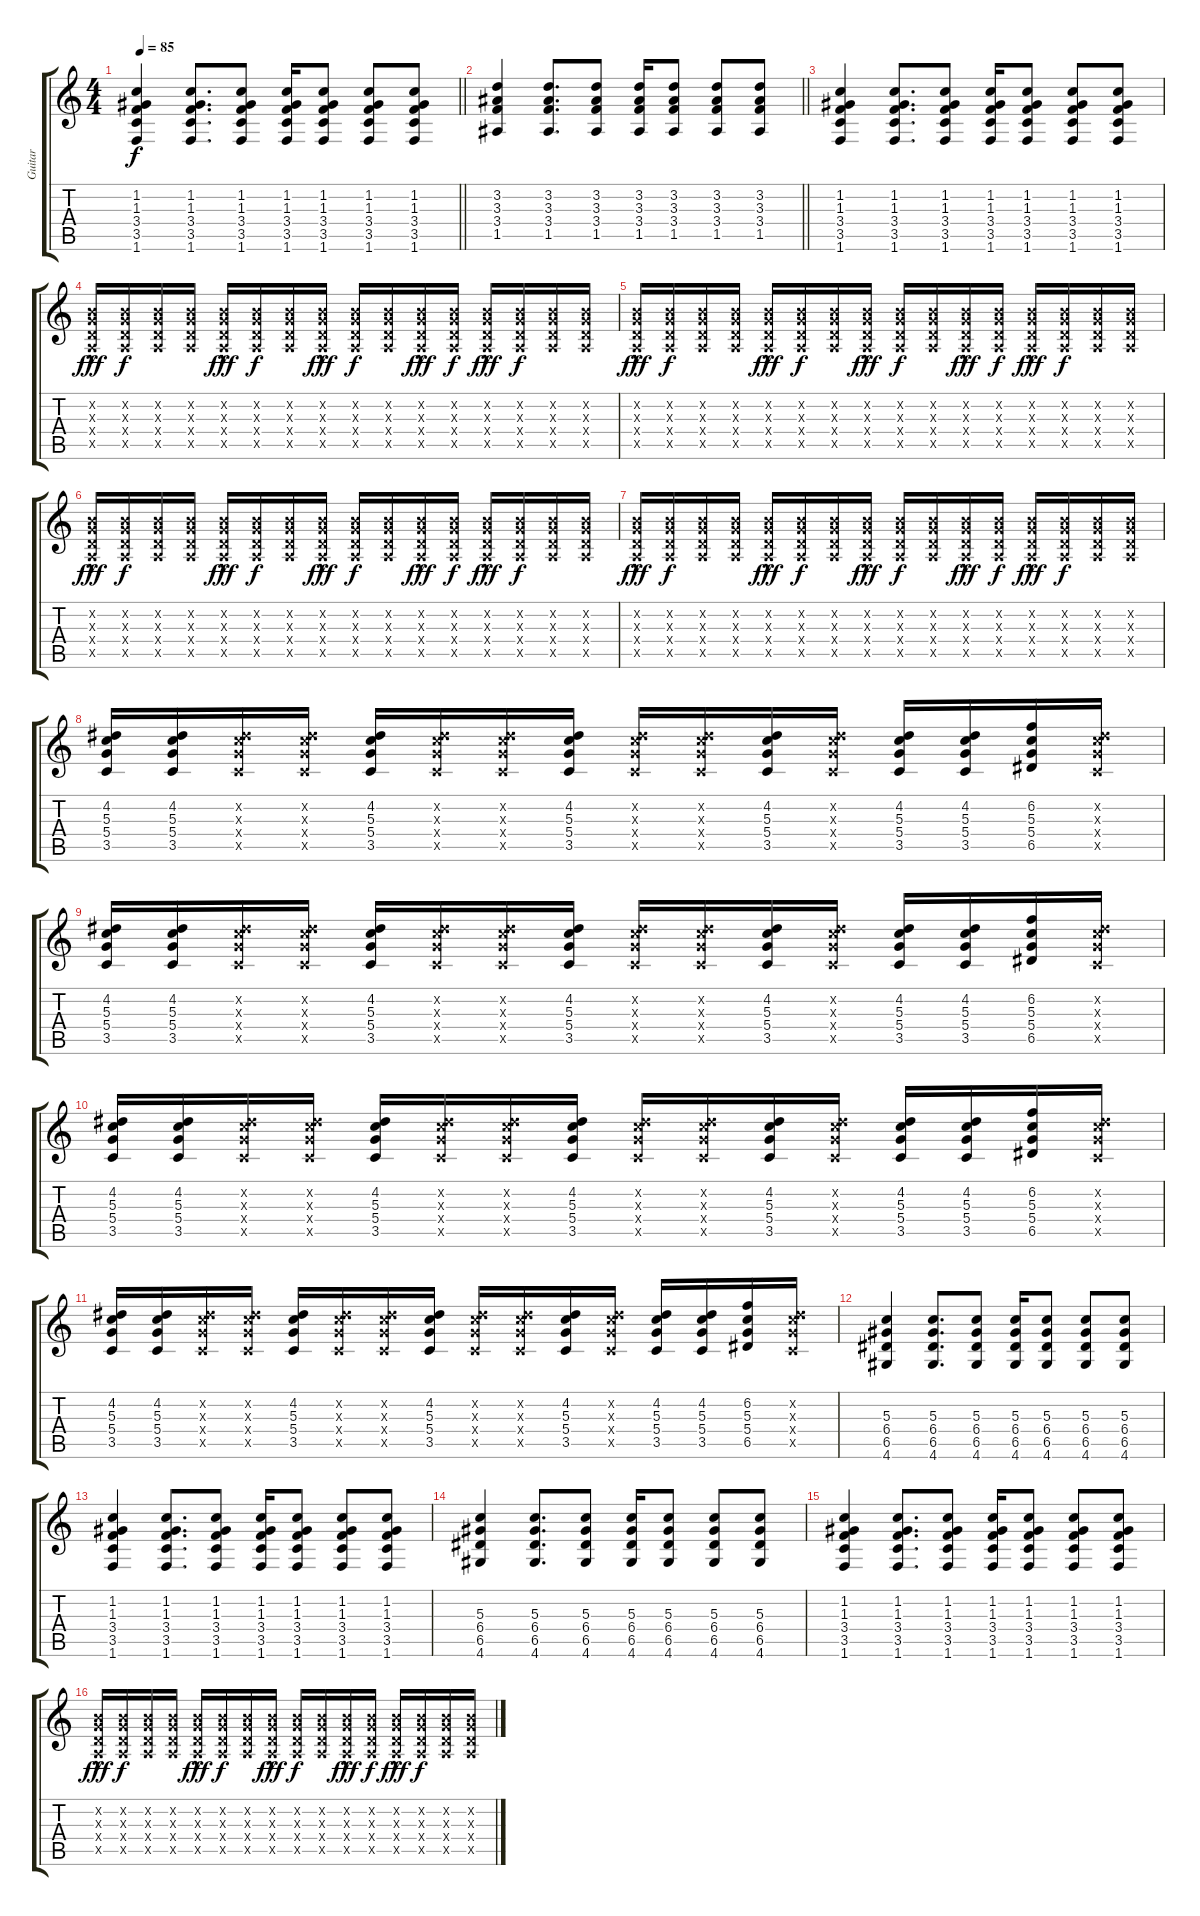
\track ("Guitar" "Guitar") {instrument overdrivenguitar}
\staff {score tabs}
\tuning (E4 B3 G3 D3 A2 E2) {hide}
\ts (4 4)
\tempo 85
\clef g2
\barLineRight lightlight
\ks c
(1.2 1.3 3.4 3.5 1.6).4{dy f} (1.2 1.3 3.4 3.5 1.6).8{d} (1.2 1.3 3.4 3.5 1.6).8 (1.2 1.3 3.4 3.5 1.6).16 (1.2 1.3 3.4 3.5 1.6).8 (1.2 1.3 3.4 3.5 1.6).8 (1.2 1.3 3.4 3.5 1.6).8 |
\barLineRight lightlight
(3.2 3.3 3.4 1.5).4 (3.2 3.3 3.4 1.5).8{d} (3.2 3.3 3.4 1.5).8 (3.2 3.3 3.4 1.5).16 (3.2 3.3 3.4 1.5).8 (3.2 3.3 3.4 1.5).8 (3.2 3.3 3.4 1.5).8 |
(1.2 1.3 3.4 3.5 1.6).4 (1.2 1.3 3.4 3.5 1.6).8{d} (1.2 1.3 3.4 3.5 1.6).8 (1.2 1.3 3.4 3.5 1.6).16 (1.2 1.3 3.4 3.5 1.6).8 (1.2 1.3 3.4 3.5 1.6).8 (1.2 1.3 3.4 3.5 1.6).8 |
(0.2{hac x} 0.3{hac x} 0.4{hac x} 0.5{hac x}).16{dy fff} (0.2{x} 0.3{x} 0.4{x} 0.5{x}).16{dy f} (0.2{x} 0.3{x} 0.4{x} 0.5{x}).16 (0.2{x} 0.3{x} 0.4{x} 0.5{x}).16 (0.2{hac x} 0.3{hac x} 0.4{hac x} 0.5{hac x}).16{dy fff} (0.2{x} 0.3{x} 0.4{x} 0.5{x}).16{dy f} (0.2{x} 0.3{x} 0.4{x} 0.5{x}).16 (0.2{hac x} 0.3{hac x} 0.4{hac x} 0.5{hac x}).16{dy fff} (0.2{x} 0.3{x} 0.4{x} 0.5{x}).16{dy f} (0.2{x} 0.3{x} 0.4{x} 0.5{x}).16 (0.2{hac x} 0.3{hac x} 0.4{hac x} 0.5{hac x}).16{dy fff} (0.2{x} 0.3{x} 0.4{x} 0.5{x}).16{dy f} (0.2{hac x} 0.3{hac x} 0.4{hac x} 0.5{hac x}).16{dy fff} (0.2{x} 0.3{x} 0.4{x} 0.5{x}).16{dy f} (0.2{x} 0.3{x} 0.4{x} 0.5{x}).16 (0.2{x} 0.3{x} 0.4{x} 0.5{x}).16 |
(0.2{hac x} 0.3{hac x} 0.4{hac x} 0.5{hac x}).16{dy fff} (0.2{x} 0.3{x} 0.4{x} 0.5{x}).16{dy f} (0.2{x} 0.3{x} 0.4{x} 0.5{x}).16 (0.2{x} 0.3{x} 0.4{x} 0.5{x}).16 (0.2{hac x} 0.3{hac x} 0.4{hac x} 0.5{hac x}).16{dy fff} (0.2{x} 0.3{x} 0.4{x} 0.5{x}).16{dy f} (0.2{x} 0.3{x} 0.4{x} 0.5{x}).16 (0.2{hac x} 0.3{hac x} 0.4{hac x} 0.5{hac x}).16{dy fff} (0.2{x} 0.3{x} 0.4{x} 0.5{x}).16{dy f} (0.2{x} 0.3{x} 0.4{x} 0.5{x}).16 (0.2{hac x} 0.3{hac x} 0.4{hac x} 0.5{hac x}).16{dy fff} (0.2{x} 0.3{x} 0.4{x} 0.5{x}).16{dy f} (0.2{hac x} 0.3{hac x} 0.4{hac x} 0.5{hac x}).16{dy fff} (0.2{x} 0.3{x} 0.4{x} 0.5{x}).16{dy f} (0.2{x} 0.3{x} 0.4{x} 0.5{x}).16 (0.2{x} 0.3{x} 0.4{x} 0.5{x}).16 |
(0.2{hac x} 0.3{hac x} 0.4{hac x} 0.5{hac x}).16{dy fff} (0.2{x} 0.3{x} 0.4{x} 0.5{x}).16{dy f} (0.2{x} 0.3{x} 0.4{x} 0.5{x}).16 (0.2{x} 0.3{x} 0.4{x} 0.5{x}).16 (0.2{hac x} 0.3{hac x} 0.4{hac x} 0.5{hac x}).16{dy fff} (0.2{x} 0.3{x} 0.4{x} 0.5{x}).16{dy f} (0.2{x} 0.3{x} 0.4{x} 0.5{x}).16 (0.2{hac x} 0.3{hac x} 0.4{hac x} 0.5{hac x}).16{dy fff} (0.2{x} 0.3{x} 0.4{x} 0.5{x}).16{dy f} (0.2{x} 0.3{x} 0.4{x} 0.5{x}).16 (0.2{hac x} 0.3{hac x} 0.4{hac x} 0.5{hac x}).16{dy fff} (0.2{x} 0.3{x} 0.4{x} 0.5{x}).16{dy f} (0.2{hac x} 0.3{hac x} 0.4{hac x} 0.5{hac x}).16{dy fff} (0.2{x} 0.3{x} 0.4{x} 0.5{x}).16{dy f} (0.2{x} 0.3{x} 0.4{x} 0.5{x}).16 (0.2{x} 0.3{x} 0.4{x} 0.5{x}).16 |
(0.2{hac x} 0.3{hac x} 0.4{hac x} 0.5{hac x}).16{dy fff} (0.2{x} 0.3{x} 0.4{x} 0.5{x}).16{dy f} (0.2{x} 0.3{x} 0.4{x} 0.5{x}).16 (0.2{x} 0.3{x} 0.4{x} 0.5{x}).16 (0.2{hac x} 0.3{hac x} 0.4{hac x} 0.5{hac x}).16{dy fff} (0.2{x} 0.3{x} 0.4{x} 0.5{x}).16{dy f} (0.2{x} 0.3{x} 0.4{x} 0.5{x}).16 (0.2{hac x} 0.3{hac x} 0.4{hac x} 0.5{hac x}).16{dy fff} (0.2{x} 0.3{x} 0.4{x} 0.5{x}).16{dy f} (0.2{x} 0.3{x} 0.4{x} 0.5{x}).16 (0.2{hac x} 0.3{hac x} 0.4{hac x} 0.5{hac x}).16{dy fff} (0.2{x} 0.3{x} 0.4{x} 0.5{x}).16{dy f} (0.2{hac x} 0.3{hac x} 0.4{hac x} 0.5{hac x}).16{dy fff} (0.2{x} 0.3{x} 0.4{x} 0.5{x}).16{dy f} (0.2{x} 0.3{x} 0.4{x} 0.5{x}).16 (0.2{x} 0.3{x} 0.4{x} 0.5{x}).16 |
(4.2 5.3 5.4 3.5).16 (4.2 5.3 5.4 3.5).16 (4.2{x} 5.3{x} 5.4{x} 3.5{x}).16 (4.2{x} 5.3{x} 5.4{x} 3.5{x}).16 (4.2 5.3 5.4 3.5).16 (4.2{x} 5.3{x} 5.4{x} 3.5{x}).16 (4.2{x} 5.3{x} 5.4{x} 3.5{x}).16 (4.2 5.3 5.4 3.5).16 (4.2{x} 5.3{x} 5.4{x} 3.5{x}).16 (4.2{x} 5.3{x} 5.4{x} 3.5{x}).16 (4.2 5.3 5.4 3.5).16 (4.2{x} 5.3{x} 5.4{x} 3.5{x}).16 (4.2 5.3 5.4 3.5).16 (4.2 5.3 5.4 3.5).16 (6.2 5.3 5.4 6.5).16 (4.2{x} 5.3{x} 5.4{x} 3.5{x}).16 |
(4.2 5.3 5.4 3.5).16 (4.2 5.3 5.4 3.5).16 (4.2{x} 5.3{x} 5.4{x} 3.5{x}).16 (4.2{x} 5.3{x} 5.4{x} 3.5{x}).16 (4.2 5.3 5.4 3.5).16 (4.2{x} 5.3{x} 5.4{x} 3.5{x}).16 (4.2{x} 5.3{x} 5.4{x} 3.5{x}).16 (4.2 5.3 5.4 3.5).16 (4.2{x} 5.3{x} 5.4{x} 3.5{x}).16 (4.2{x} 5.3{x} 5.4{x} 3.5{x}).16 (4.2 5.3 5.4 3.5).16 (4.2{x} 5.3{x} 5.4{x} 3.5{x}).16 (4.2 5.3 5.4 3.5).16 (4.2 5.3 5.4 3.5).16 (6.2 5.3 5.4 6.5).16 (4.2{x} 5.3{x} 5.4{x} 3.5{x}).16 |
(4.2 5.3 5.4 3.5).16 (4.2 5.3 5.4 3.5).16 (4.2{x} 5.3{x} 5.4{x} 3.5{x}).16 (4.2{x} 5.3{x} 5.4{x} 3.5{x}).16 (4.2 5.3 5.4 3.5).16 (4.2{x} 5.3{x} 5.4{x} 3.5{x}).16 (4.2{x} 5.3{x} 5.4{x} 3.5{x}).16 (4.2 5.3 5.4 3.5).16 (4.2{x} 5.3{x} 5.4{x} 3.5{x}).16 (4.2{x} 5.3{x} 5.4{x} 3.5{x}).16 (4.2 5.3 5.4 3.5).16 (4.2{x} 5.3{x} 5.4{x} 3.5{x}).16 (4.2 5.3 5.4 3.5).16 (4.2 5.3 5.4 3.5).16 (6.2 5.3 5.4 6.5).16 (4.2{x} 5.3{x} 5.4{x} 3.5{x}).16 |
(4.2 5.3 5.4 3.5).16 (4.2 5.3 5.4 3.5).16 (4.2{x} 5.3{x} 5.4{x} 3.5{x}).16 (4.2{x} 5.3{x} 5.4{x} 3.5{x}).16 (4.2 5.3 5.4 3.5).16 (4.2{x} 5.3{x} 5.4{x} 3.5{x}).16 (4.2{x} 5.3{x} 5.4{x} 3.5{x}).16 (4.2 5.3 5.4 3.5).16 (4.2{x} 5.3{x} 5.4{x} 3.5{x}).16 (4.2{x} 5.3{x} 5.4{x} 3.5{x}).16 (4.2 5.3 5.4 3.5).16 (4.2{x} 5.3{x} 5.4{x} 3.5{x}).16 (4.2 5.3 5.4 3.5).16 (4.2 5.3 5.4 3.5).16 (6.2 5.3 5.4 6.5).16 (4.2{x} 5.3{x} 5.4{x} 3.5{x}).16 |
(5.3 6.4 6.5 4.6).4 (5.3 6.4 6.5 4.6).8{d} (5.3 6.4 6.5 4.6).8 (5.3 6.4 6.5 4.6).16 (5.3 6.4 6.5 4.6).8 (5.3 6.4 6.5 4.6).8 (5.3 6.4 6.5 4.6).8 |
(1.2 1.3 3.4 3.5 1.6).4 (1.2 1.3 3.4 3.5 1.6).8{d} (1.2 1.3 3.4 3.5 1.6).8 (1.2 1.3 3.4 3.5 1.6).16 (1.2 1.3 3.4 3.5 1.6).8 (1.2 1.3 3.4 3.5 1.6).8 (1.2 1.3 3.4 3.5 1.6).8 |
(5.3 6.4 6.5 4.6).4 (5.3 6.4 6.5 4.6).8{d} (5.3 6.4 6.5 4.6).8 (5.3 6.4 6.5 4.6).16 (5.3 6.4 6.5 4.6).8 (5.3 6.4 6.5 4.6).8 (5.3 6.4 6.5 4.6).8 |
(1.2 1.3 3.4 3.5 1.6).4 (1.2 1.3 3.4 3.5 1.6).8{d} (1.2 1.3 3.4 3.5 1.6).8 (1.2 1.3 3.4 3.5 1.6).16 (1.2 1.3 3.4 3.5 1.6).8 (1.2 1.3 3.4 3.5 1.6).8 (1.2 1.3 3.4 3.5 1.6).8 |
(0.2{hac x} 0.3{hac x} 0.4{hac x} 0.5{hac x}).16{dy fff} (0.2{x} 0.3{x} 0.4{x} 0.5{x}).16{dy f} (0.2{x} 0.3{x} 0.4{x} 0.5{x}).16 (0.2{x} 0.3{x} 0.4{x} 0.5{x}).16 (0.2{hac x} 0.3{hac x} 0.4{hac x} 0.5{hac x}).16{dy fff} (0.2{x} 0.3{x} 0.4{x} 0.5{x}).16{dy f} (0.2{x} 0.3{x} 0.4{x} 0.5{x}).16 (0.2{hac x} 0.3{hac x} 0.4{hac x} 0.5{hac x}).16{dy fff} (0.2{x} 0.3{x} 0.4{x} 0.5{x}).16{dy f} (0.2{x} 0.3{x} 0.4{x} 0.5{x}).16 (0.2{hac x} 0.3{hac x} 0.4{hac x} 0.5{hac x}).16{dy fff} (0.2{x} 0.3{x} 0.4{x} 0.5{x}).16{dy f} (0.2{hac x} 0.3{hac x} 0.4{hac x} 0.5{hac x}).16{dy fff} (0.2{x} 0.3{x} 0.4{x} 0.5{x}).16{dy f} (0.2{x} 0.3{x} 0.4{x} 0.5{x}).16 (0.2{x} 0.3{x} 0.4{x} 0.5{x}).16
